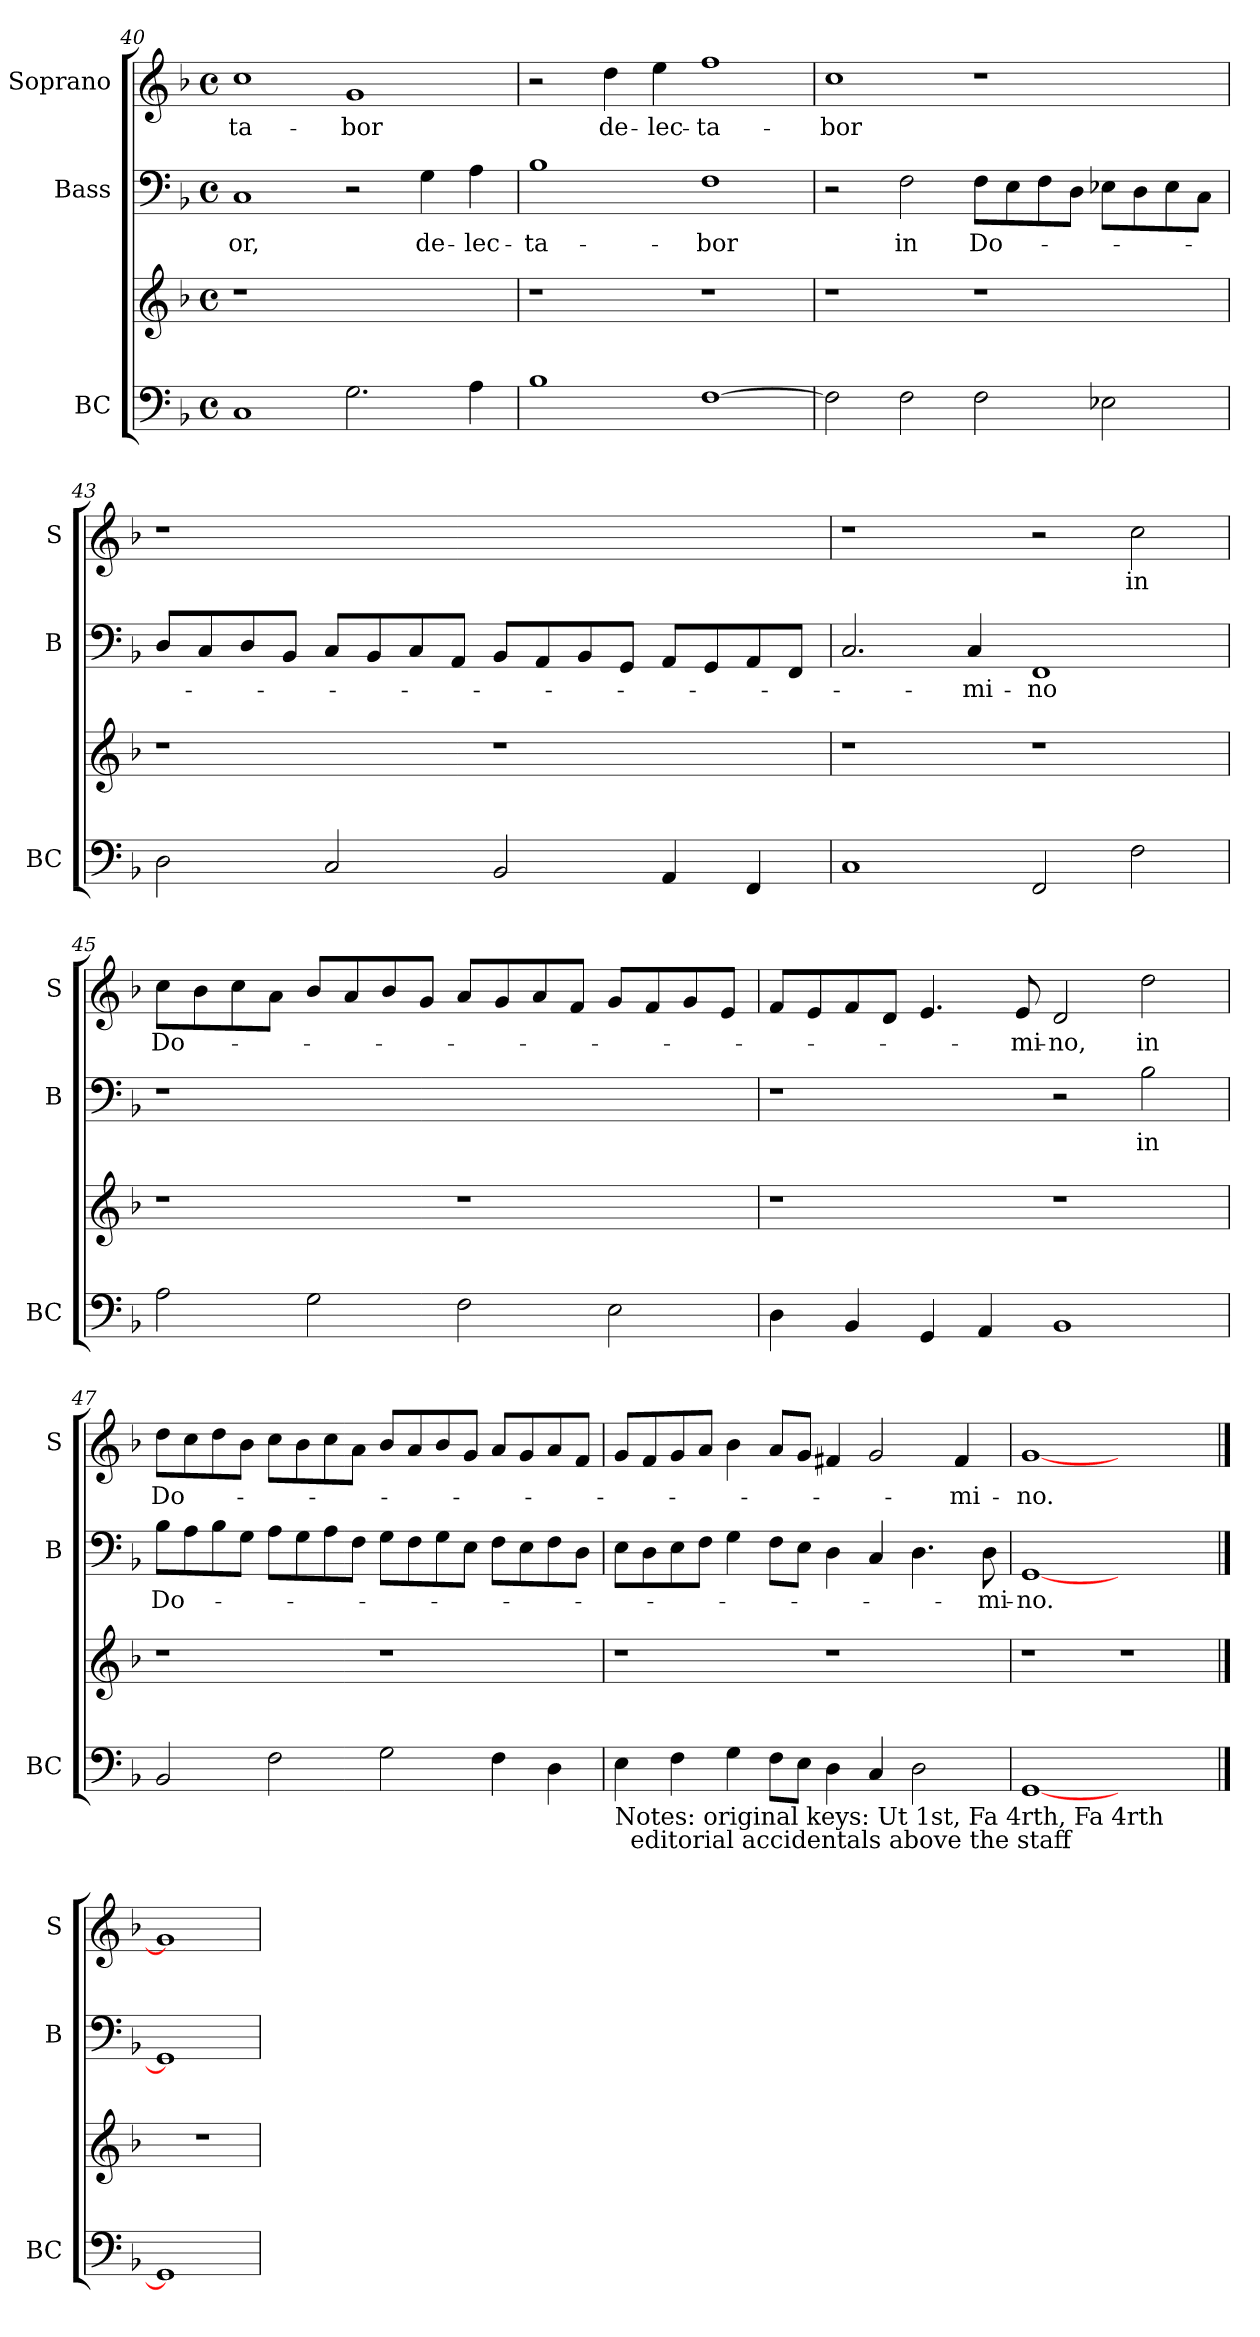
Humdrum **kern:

**kern	**kern	**kern	**text	**kern	**text
*part3	*part3	*part2	*part2	*part1	*part1
*staff4	*staff3	*staff2	*staff2	*staff1	*staff1
*I"BC	*	*I"Bass	*	*I"Soprano	*
*I'BC	*	*I'B	*	*I'S	*
!!LO:PB:g=z
*clefF4	*clefG2	*clefF4	*	*clefG2	*
*k[b-]	*k[b-]	*k[b-]	*	*k[b-]	*
*F:	*F:	*F:	*	*F:	*
*M4/4	*M4/4	*M4/4	*	*M4/4	*
*met(c)	*met(c)	*met(c)	*	*met(c)	*
=40	=40	=40	=40	=40	=40
1C	1r	1C	-or,	1cc	-ta-
2.G\	1ryy	2r	.	1g	-bor
.	.	4G\	de-	.	.
4A\	.	4A\	-lec-	.	.
=41	=41	=41	=41	=41	=41
1B-	1r	1B-	-ta-	2r	.
.	.	.	.	4dd\	de-
.	.	.	.	4ee\	-lec-
[1F	1r	1F	-bor	1ff	-ta-
=42	=42	=42	=42	=42	=42
2F\]	1r	2r	.	1cc	-bor
2F\	.	2F\	in	.	.
2F\	1r	8F\L	Do-	1r	.
.	.	8E\	.	.	.
.	.	8F\	.	.	.
.	.	8D\J	.	.	.
2E-X\	.	8E-X\L	.	.	.
.	.	8D\	.	.	.
.	.	8E-\	.	.	.
.	.	8C\J	.	.	.
=43	=43	=43	=43	=43	=43
2D\	1r	8D/L	.	1r	.
.	.	8C/	.	.	.
.	.	8D/	.	.	.
.	.	8BB-/J	.	.	.
2C/	.	8C/L	.	.	.
.	.	8BB-/	.	.	.
.	.	8C/	.	.	.
.	.	8AA/J	.	.	.
2BB-/	1r	8BB-/L	.	1ryy	.
.	.	8AA/	.	.	.
.	.	8BB-/	.	.	.
.	.	8GG/J	.	.	.
4AA/	.	8AA/L	.	.	.
.	.	8GG/	.	.	.
4FF/	.	8AA/	.	.	.
.	.	8FF/J	.	.	.
=44	=44	=44	=44	=44	=44
1C	1r	2.C/	.	1r	.
.	.	4C/	-mi-	.	.
2FF/	1r	1FF	-no	2r	.
2F\	.	.	.	2cc\	in
!!LO:LB:g=z
=45	=45	=45	=45	=45	=45
2A\	1r	1r	.	8cc\L	Do-
.	.	.	.	8b-\	.
.	.	.	.	8cc\	.
.	.	.	.	8a\J	.
2G\	.	.	.	8b-/L	.
.	.	.	.	8a/	.
.	.	.	.	8b-/	.
.	.	.	.	8g/J	.
2F\	1r	1ryy	.	8a/L	.
.	.	.	.	8g/	.
.	.	.	.	8a/	.
.	.	.	.	8f/J	.
2E\	.	.	.	8g/L	.
.	.	.	.	8f/	.
.	.	.	.	8g/	.
.	.	.	.	8e/J	.
=46	=46	=46	=46	=46	=46
4D\	1r	1r	.	8f/L	.
.	.	.	.	8e/	.
4BB-/	.	.	.	8f/	.
.	.	.	.	8d/J	.
4GG/	.	.	.	4.e/	.
4AA/	.	.	.	.	.
.	.	.	.	8e/	-mi-
1BB-	1r	2r	.	2d/	-no,
.	.	2B-\	in	2dd\	in
=47	=47	=47	=47	=47	=47
2BB-/	1r	8B-\L	Do-	8dd\L	Do-
.	.	8A\	.	8cc\	.
.	.	8B-\	.	8dd\	.
.	.	8G\J	.	8b-\J	.
2F\	.	8A\L	.	8cc\L	.
.	.	8G\	.	8b-\	.
.	.	8A\	.	8cc\	.
.	.	8F\J	.	8a\J	.
2G\	1r	8G\L	.	8b-/L	.
.	.	8F\	.	8a/	.
.	.	8G\	.	8b-/	.
.	.	8E\J	.	8g/J	.
4F\	.	8F\L	.	8a/L	.
.	.	8E\	.	8g/	.
4D\	.	8F\	.	8a/	.
.	.	8D\J	.	8f/J	.
!!LO:LB:g=z
=48	=48	=48	=48	=48	=48
!LO:TX:b:t=Notes&colon; original keys&colon; Ut 1st, Fa 4rth, Fa 4rth\n            editorial accidentals above the staff	!	!	!	!	!
4E\	1r	8E\L	.	8g/L	.
.	.	8D\	.	8f/	.
4F\	.	8E\	.	8g/	.
.	.	8F\J	.	8a/J	.
4G\	.	4G\	.	4b-\	.
8F\L	.	8F\L	.	8a/L	.
8E\J	.	8E\J	.	8g/J	.
4D\	1r	4D\	.	4f#X/	.
4C/	.	4C/	.	2g/	.
2D\	.	4.D\	.	.	.
.	.	.	.	4f#/	-mi-
.	.	8D\	-mi-	.	.
=49	=49	=49	=49	=49	=49
[1GG	1r	[1GG	-no.	[1g	-no.
1ryy	1r	1ryy	.	1ryy	.
==50	==50	==50	==50	==50	==50
1GG]	1r	1GG]	.	1g]	.
=	=	=	=	=	=
*-	*-	*-	*-	*-	*-
